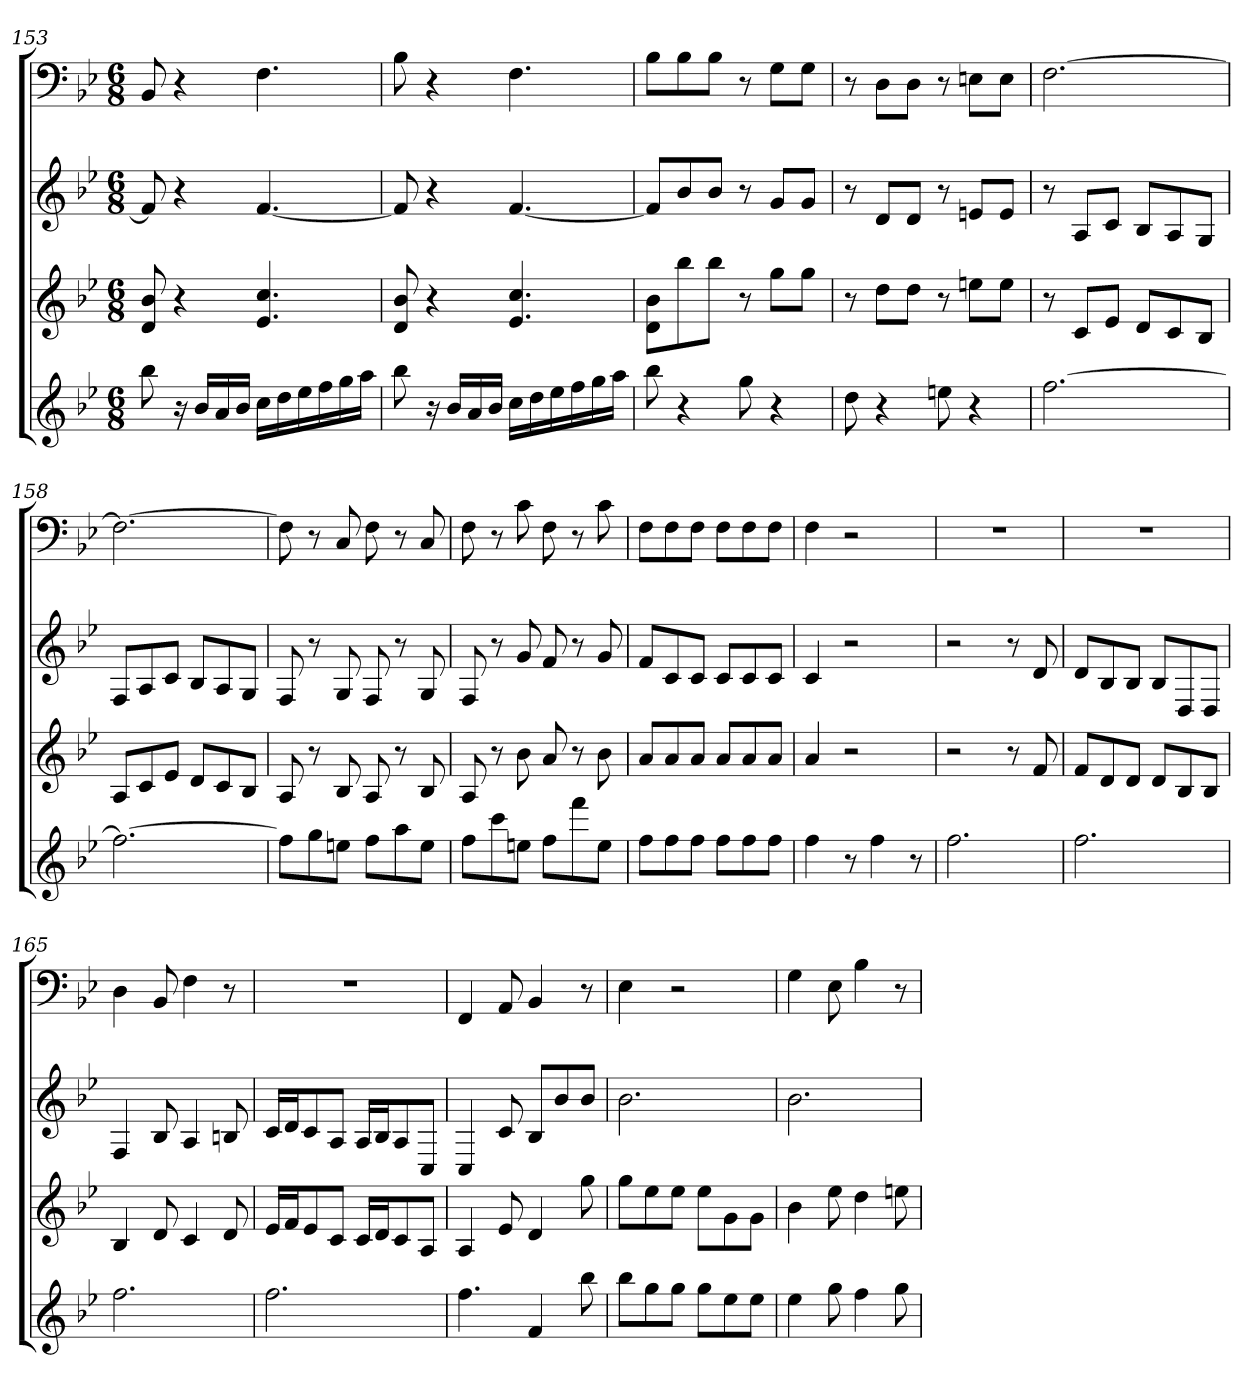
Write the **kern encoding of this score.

**kern	**kern	**kern	**kern
*part4	*part3	*part2	*part1
*staff4	*staff3	*staff2	*staff1
*k[b-e-]	*k[b-e-]	*k[b-e-]	*k[b-e-]
*B-:	*B-:	*B-:	*B-:
*M6/8	*M6/8	*M6/8	*M6/8
=153	=153	=153	=153
8bb-	8d 8b-	8f]	8BB-
16r	4r	4r	4r
16b-LL	.	.	.
16a	.	.	.
16b-JJ	.	.	.
16ccLL	4.e- 4.cc	[4.f	4.F
16dd	.	.	.
16ee-	.	.	.
16ff	.	.	.
16gg	.	.	.
16aaJJ	.	.	.
=154	=154	=154	=154
8bb-	8d 8b-	8f]	8B-
16r	4r	4r	4r
16b-LL	.	.	.
16a	.	.	.
16b-JJ	.	.	.
16ccLL	4.e- 4.cc	[4.f	4.F
16dd	.	.	.
16ee-	.	.	.
16ff	.	.	.
16gg	.	.	.
16aaJJ	.	.	.
=155	=155	=155	=155
8bb-	8d 8b-L	8fL]	8B-L
4r	8bb-	8b-	8B-
.	8bb-J	8b-J	8B-J
8gg	8r	8r	8r
4r	8ggL	8gL	8GL
.	8ggJ	8gJ	8GJ
=156	=156	=156	=156
8dd	8r	8r	8r
4r	8ddL	8dL	8DL
.	8ddJ	8dJ	8DJ
8een	8r	8r	8r
4r	8eenL	8enL	8EnL
.	8eeJ	8eJ	8EJ
=157	=157	=157	=157
[2.ff	8r	8r	[2.F
.	8cL	8AL	.
.	8e-J	8cJ	.
.	8dL	8B-L	.
.	8c	8A	.
.	8B-J	8GJ	.
=158	=158	=158	=158
2.ff_	8AL	8FL	2.F_
.	8c	8A	.
.	8e-J	8cJ	.
.	8dL	8B-L	.
.	8c	8A	.
.	8B-J	8GJ	.
=159	=159	=159	=159
8ffL]	8A	8F	8F]
8gg	8r	8r	8r
8eenJ	8B-	8G	8C
8ffL	8A	8F	8F
8aa	8r	8r	8r
8eeJ	8B-	8G	8C
=160	=160	=160	=160
8ffL	8A	8F	8F
8ccc	8r	8r	8r
8eenJ	8b-	8g	8c
8ffL	8a	8f	8F
8fff	8r	8r	8r
8eeJ	8b-	8g	8c
=161	=161	=161	=161
8ffL	8aL	8fL	8FL
8ff	8a	8c	8F
8ffJ	8aJ	8cJ	8FJ
8ffL	8aL	8cL	8FL
8ff	8a	8c	8F
8ffJ	8aJ	8cJ	8FJ
=162	=162	=162	=162
4ff	4a	4c	4F
8r	2r	2r	2r
4ff	.	.	.
8r	.	.	.
=163	=163	=163	=163
2.ff	2r	2r	2.r
.	8r	8r	.
.	8f	8d	.
=164	=164	=164	=164
2.ff	8fL	8dL	2.r
.	8d	8B-	.
.	8dJ	8B-J	.
.	8dL	8B-L	.
.	8B-	8D	.
.	8B-J	8DJ	.
=165	=165	=165	=165
2.ff	4B-	4F	4D
.	8d	8B-	8BB-
.	4c	4A	4F
.	8d	8Bn	8r
=166	=166	=166	=166
2.ff	16e-LL	16cLL	2.r
.	16fJ	16dJ	.
.	8e-	8c	.
.	8cJ	8AJ	.
.	16cLL	16ALL	.
.	16dJ	16B-J	.
.	8c	8A	.
.	8AJ	8CJ	.
=167	=167	=167	=167
4.ff	4A	4C	4FF
.	8e-	8c	8AA
4f	4d	8B-L	4BB-
.	.	8b-	.
8bb-	8gg	8b-J	8r
=168	=168	=168	=168
8bb-L	8ggL	2.b-	4E-
8gg	8ee-	.	.
8ggJ	8ee-J	.	2r
8ggL	8ee-L	.	.
8ee-	8g	.	.
8ee-J	8gJ	.	.
=169	=169	=169	=169
4ee-	4b-	2.b-	4G
8gg	8ee-	.	8E-
4ff	4dd	.	4B-
8gg	8een	.	8r
=	=	=	=
*-	*-	*-	*-
